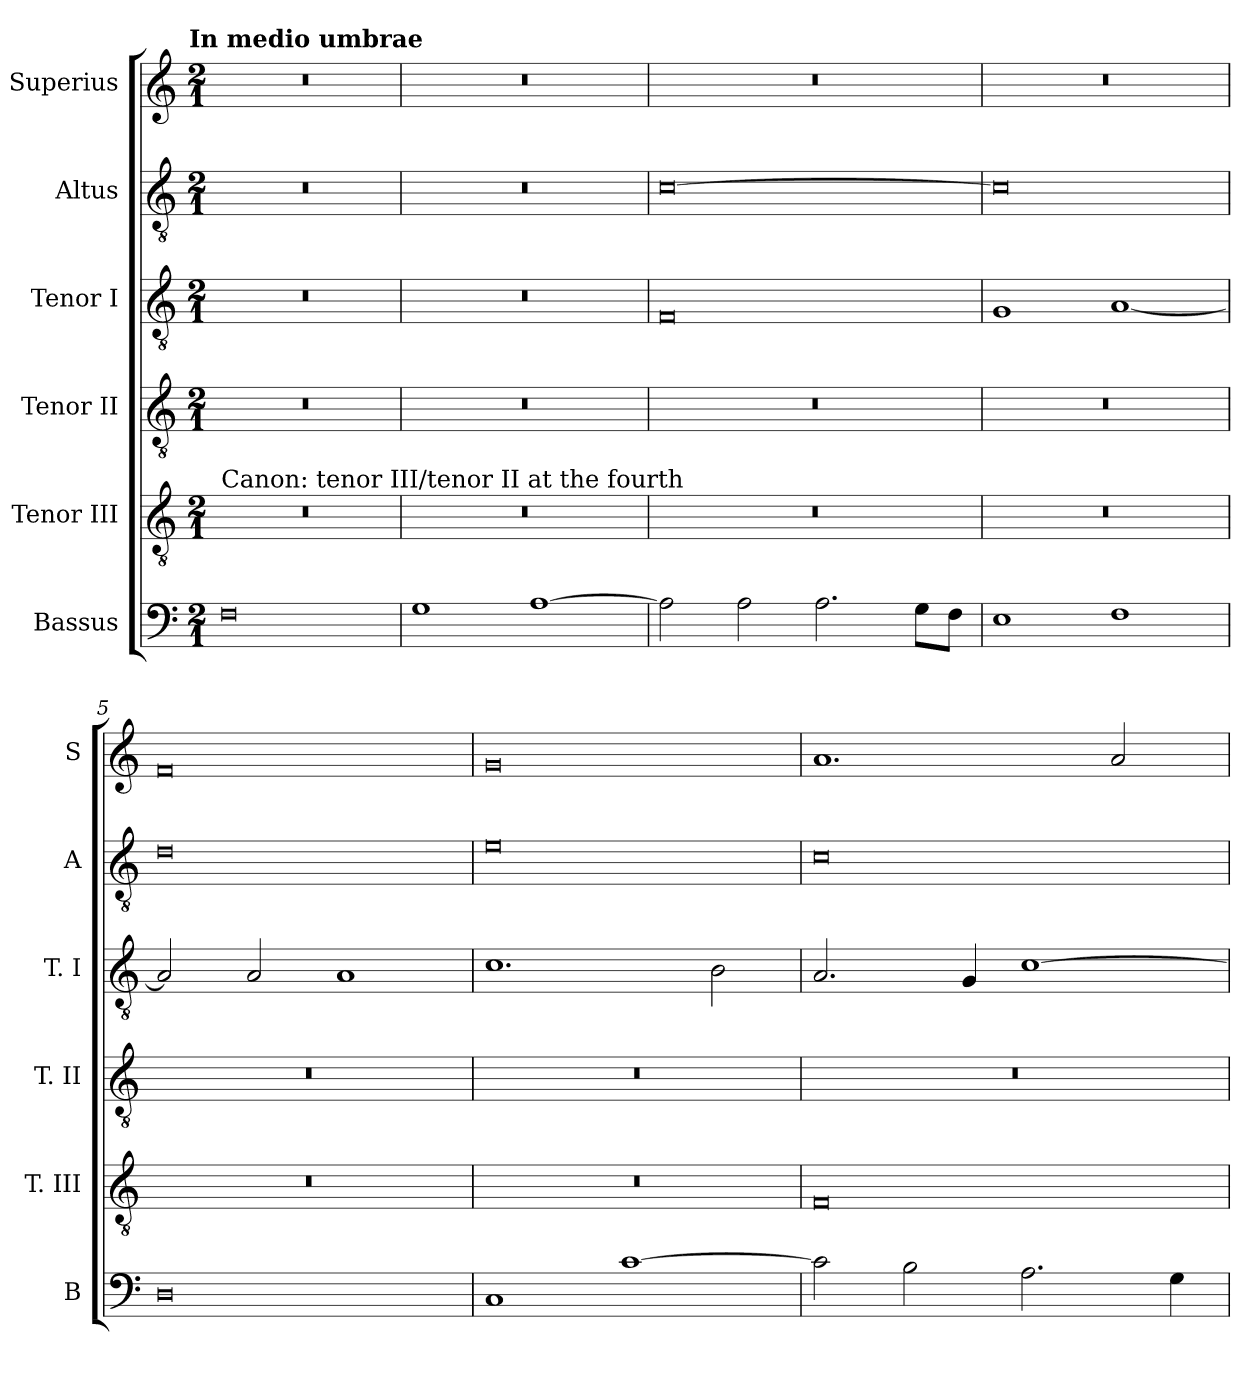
**kern	**kern	**kern	**kern	**kern	**kern
*part6	*part5	*part4	*part3	*part2	*part1
*staff6	*staff5	*staff4	*staff3	*staff2	*staff1
*I"Bassus	*I"Tenor III	*I"Tenor II	*I"Tenor I	*I"Altus	*I"Superius
*I'B	*I'T. III	*I'T. II	*I'T. I	*I'A	*I'S
*clefF4	*clefGv2	*clefGv2	*clefGv2	*clefGv2	*clefG2
*k[]	*k[]	*k[]	*k[]	*k[]	*k[]
*C:	*C:	*C:	*C:	*C:	*C:
!!LO:TX:omd:t=In medio umbrae
*M2/1	*M2/1	*M2/1	*M2/1	*M2/1	*M2/1
=1	=1	=1	=1	=1	=1
!	!LO:TX:a:t=Canon&colon; tenor III/tenor II at the fourth	!	!	!	!
0F	0r	0r	0r	0r	0r
=2	=2	=2	=2	=2	=2
1G	0r	0r	0r	0r	0r
[1A	.	.	.	.	.
=3	=3	=3	=3	=3	=3
2A]	0r	0r	0F	[0c	0r
2A	.	.	.	.	.
2.A	.	.	.	.	.
8GL	.	.	.	.	.
8FJ	.	.	.	.	.
=4	=4	=4	=4	=4	=4
1E	0r	0r	1G	0c]	0r
1F	.	.	[1A	.	.
=5	=5	=5	=5	=5	=5
0D	0r	0r	2A]	0d	0f
.	.	.	2A	.	.
.	.	.	1A	.	.
=6	=6	=6	=6	=6	=6
1C	0r	0r	1.c	0e	0g
[1c	.	.	.	.	.
.	.	.	2B	.	.
=7	=7	=7	=7	=7	=7
2c]	0F	0r	2.A	0c	1.a
2B	.	.	.	.	.
.	.	.	4G	.	.
2.A	.	.	[1c	.	.
.	.	.	.	.	2a
4G	.	.	.	.	.
=	=	=	=	=	=
*-	*-	*-	*-	*-	*-
